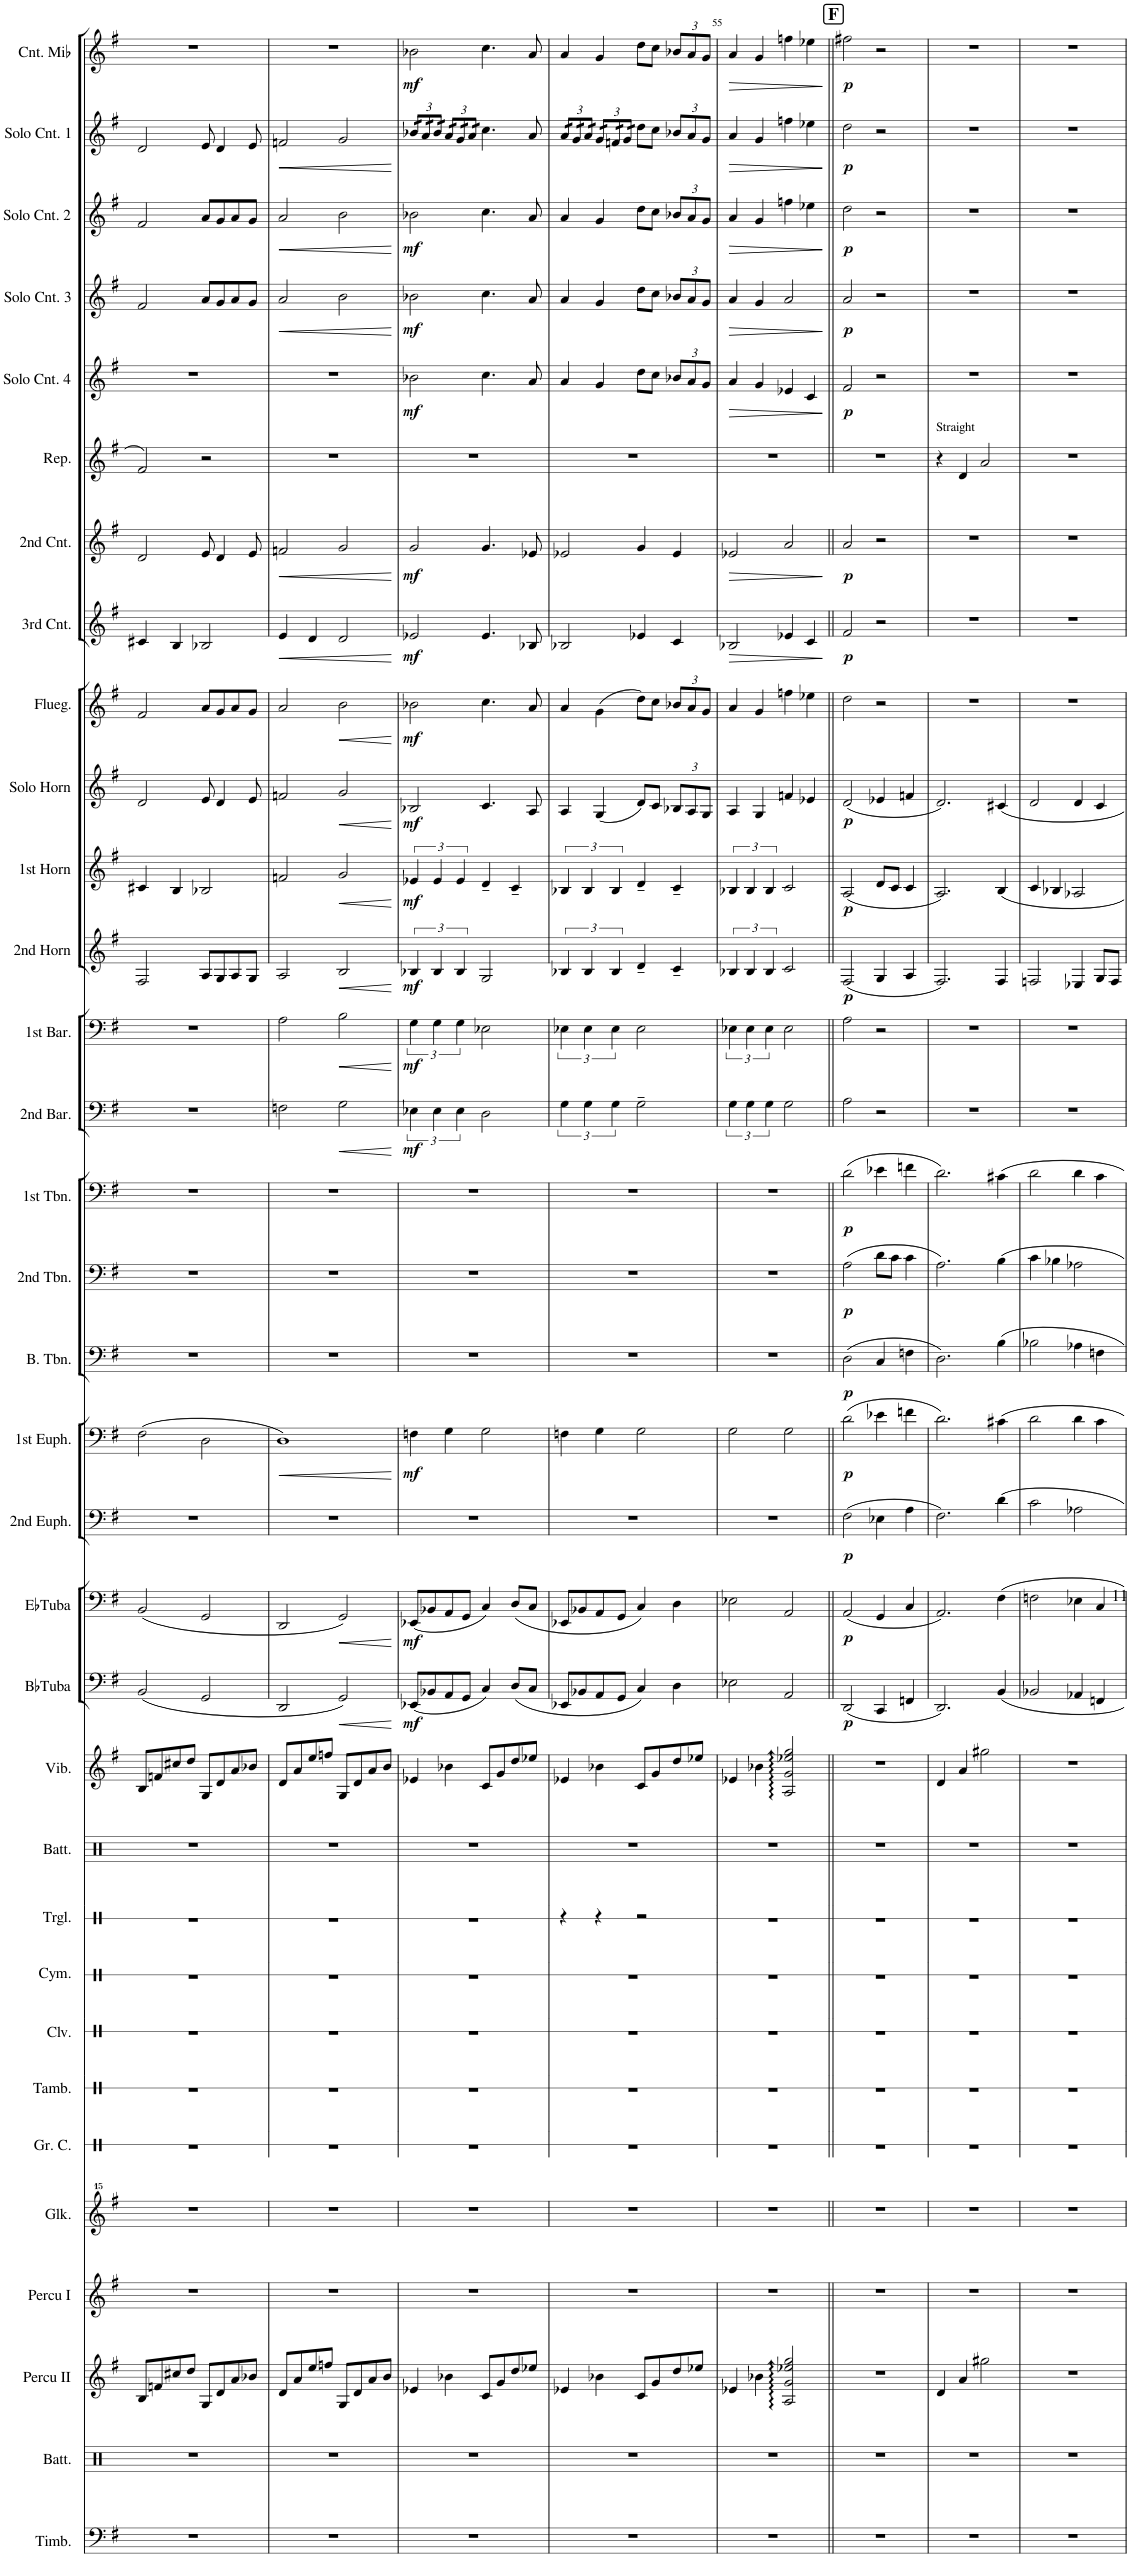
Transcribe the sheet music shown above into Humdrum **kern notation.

**kern	**kern	**kern	**kern	**kern	**kern	**kern	**kern	**kern	**kern	**kern	**kern	**kern	**dynam	**kern	**dynam	**kern	**dynam	**kern	**dynam	**kern	**dynam	**kern	**dynam	**kern	**dynam	**kern	**dynam	**kern	**dynam	**kern	**dynam	**kern	**dynam	**kern	**dynam	**kern	**dynam	**kern	**dynam	**kern	**dynam	**kern	**kern	**dynam	**kern	**dynam	**kern	**dynam	**kern	**dynam	**kern	**dynam
*part33	*part32	*part31	*part30	*part29	*part28	*part27	*part26	*part25	*part24	*part23	*part22	*part21	*part21	*part20	*part20	*part19	*part19	*part18	*part18	*part17	*part17	*part16	*part16	*part15	*part15	*part14	*part14	*part13	*part13	*part12	*part12	*part11	*part11	*part10	*part10	*part9	*part9	*part8	*part8	*part7	*part7	*part6	*part5	*part5	*part4	*part4	*part3	*part3	*part2	*part2	*part1	*part1
*staff33	*staff32	*staff31	*staff30	*staff29	*staff28	*staff27	*staff26	*staff25	*staff24	*staff23	*staff22	*staff21	*staff21	*staff20	*staff20	*staff19	*staff19	*staff18	*staff18	*staff17	*staff17	*staff16	*staff16	*staff15	*staff15	*staff14	*staff14	*staff13	*staff13	*staff12	*staff12	*staff11	*staff11	*staff10	*staff10	*staff9	*staff9	*staff8	*staff8	*staff7	*staff7	*staff6	*staff5	*staff5	*staff4	*staff4	*staff3	*staff3	*staff2	*staff2	*staff1	*staff1
*I"Timbales	*I"Batterie	*I"Percu II	*I"Percu I	*I"Glockenspiel	*I"Grosse caisse	*I"Tambourin	*I"Claves	*I"Cymbale	*I"Triangle	*I"Batterie	*I"Vibraphone	*I"BbTuba	*	*I"EbTuba	*	*I"2nd Euphonium	*	*I"1st Euphonium	*	*I"Bass Trombone	*	*I"2nd Trombone	*	*I"1st Trombone	*	*I"2nd Baryton	*	*I"1st Baryton	*	*I"2nd Horn	*	*I"1st Horn	*	*I"Solo Horn	*	*I"Fluegelhorn	*	*I"3rd Cornet	*	*I"2nd Cornet	*	*I"Repiano	*I"Solo Cornet 4	*	*I"Solo Cornet 3	*	*I"Solo Cornet 2	*	*I"Solo Cornet 1	*	*I"Cornet en Mib	*
*I'Timb.	*I'Batt.	*I'Percu II	*I'Percu I	*I'Glk.	*I'Gr. C.	*I'Tamb.	*I'Clv.	*I'Cym.	*I'Trgl.	*I'Batt.	*I'Vib.	*I'BbTuba	*	*I'EbTuba	*	*I'2nd Euph.	*	*I'1st Euph.	*	*I'B. Tbn.	*	*I'2nd Tbn.	*	*I'1st Tbn.	*	*I'2nd Bar.	*	*I'1st Bar.	*	*I'2nd Horn	*	*I'1st Horn	*	*I'Solo Horn	*	*I'Flueg.	*	*I'3rd Cnt.	*	*I'2nd Cnt.	*	*I'Rep.	*I'Solo Cnt. 4	*	*I'Solo Cnt. 3	*	*I'Solo Cnt. 2	*	*I'Solo Cnt. 1	*	*I'Cnt. Mib	*
!!LO:PB:g=z
*clefF4	*clefX	*clefG2	*clefG2	*clefG^^2	*clefX	*clefX	*clefX	*clefX	*clefX	*clefX	*clefG2	*clefF4	*	*clefF4	*	*clefF4	*	*clefF4	*	*clefF4	*	*clefF4	*	*clefF4	*	*clefF4	*	*clefF4	*	*clefG2	*	*clefG2	*	*clefG2	*	*clefG2	*	*clefG2	*	*clefG2	*	*clefG2	*clefG2	*	*clefG2	*	*clefG2	*	*clefG2	*	*clefG2	*
*	*	*	*	*	*	*	*	*	*	*	*	*	*	*	*	*	*	*	*	*	*	*	*	*	*	*ITrd4c7	*	*ITrd4c7	*	*ITrd4c7	*	*ITrd4c7	*	*ITrd4c7	*	*ITrd1c2	*	*ITrd1c2	*	*ITrd1c2	*	*ITrd1c2	*ITrd1c2	*	*ITrd1c2	*	*ITrd1c2	*	*ITrd1c2	*	*ITrd1c2	*
*k[f#]	*k[]	*k[f#]	*k[f#]	*k[f#]	*k[]	*k[]	*k[]	*k[]	*k[]	*k[]	*k[f#]	*k[f#]	*	*k[f#]	*	*k[f#]	*	*k[f#]	*	*k[f#]	*	*k[f#]	*	*k[f#]	*	*k[f#]	*	*k[f#]	*	*k[f#]	*	*k[f#]	*	*k[f#]	*	*k[f#]	*	*k[f#]	*	*k[f#]	*	*k[f#]	*k[f#]	*	*k[f#]	*	*k[f#]	*	*k[f#]	*	*k[f#]	*
*M4/4	*M4/4	*M4/4	*M4/4	*M4/4	*M4/4	*M4/4	*M4/4	*M4/4	*M4/4	*M4/4	*M4/4	*M4/4	*	*M4/4	*	*M4/4	*	*M4/4	*	*M4/4	*	*M4/4	*	*M4/4	*	*M4/4	*	*M4/4	*	*M4/4	*	*M4/4	*	*M4/4	*	*M4/4	*	*M4/4	*	*M4/4	*	*M4/4	*M4/4	*	*M4/4	*	*M4/4	*	*M4/4	*	*M4/4	*
=51	=51	=51	=51	=51	=51	=51	=51	=51	=51	=51	=51	=51	=51	=51	=51	=51	=51	=51	=51	=51	=51	=51	=51	=51	=51	=51	=51	=51	=51	=51	=51	=51	=51	=51	=51	=51	=51	=51	=51	=51	=51	=51	=51	=51	=51	=51	=51	=51	=51	=51	=51	=51
1r	1r	8B/L	1r	1r	1r	1r	1r	1r	1r	1r	8B/L	(2BB/	.	(2BB/	.	1r	.	(2F#\	.	1r	.	1r	.	1r	.	1r	.	1r	.	2F#/	.	4c#X/	.	2d/	.	2f#/	.	4c#X/	.	2d/	.	2f#/	1r	.	2f#/	.	2f#/	.	2d/	.	1r	.
.	.	8fn/	.	.	.	.	.	.	.	.	8fn/	.	.	.	.	.	.	.	.	.	.	.	.	.	.	.	.	.	.	.	.	.	.	.	.	.	.	.	.	.	.	.	.	.	.	.	.	.	.	.	.	.
.	.	8cc#X/	.	.	.	.	.	.	.	.	8cc#X/	.	.	.	.	.	.	.	.	.	.	.	.	.	.	.	.	.	.	.	.	4B/	.	.	.	.	.	4B/	.	.	.	.	.	.	.	.	.	.	.	.	.	.
.	.	8dd/J	.	.	.	.	.	.	.	.	8dd/J	.	.	.	.	.	.	.	.	.	.	.	.	.	.	.	.	.	.	.	.	.	.	.	.	.	.	.	.	.	.	.	.	.	.	.	.	.	.	.	.	.
.	.	8G/L	.	.	.	.	.	.	.	.	8G/L	2GG/	.	2GG/	.	.	.	2D\	.	.	.	.	.	.	.	.	.	.	.	8A/L	.	2B-X/	.	8e/	.	8a/L	.	2B-X/	.	8e/	.	2r	.	.	8a/L	.	8a/L	.	8e/	.	.	.
.	.	8d/	.	.	.	.	.	.	.	.	8d/	.	.	.	.	.	.	.	.	.	.	.	.	.	.	.	.	.	.	8G/	.	.	.	4d/	.	8g/	.	.	.	4d/	.	.	.	.	8g/	.	8g/	.	4d/	.	.	.
.	.	8a/	.	.	.	.	.	.	.	.	8a/	.	.	.	.	.	.	.	.	.	.	.	.	.	.	.	.	.	.	8A/	.	.	.	.	.	8a/	.	.	.	.	.	.	.	.	8a/	.	8a/	.	.	.	.	.
.	.	8b-X/J	.	.	.	.	.	.	.	.	8b-X/J	.	.	.	.	.	.	.	.	.	.	.	.	.	.	.	.	.	.	8G/J	.	.	.	8e/	.	8g/J	.	.	.	8e/	.	.	.	.	8g/J	.	8g/J	.	8e/	.	.	.
=52	=52	=52	=52	=52	=52	=52	=52	=52	=52	=52	=52	=52	=52	=52	=52	=52	=52	=52	=52	=52	=52	=52	=52	=52	=52	=52	=52	=52	=52	=52	=52	=52	=52	=52	=52	=52	=52	=52	=52	=52	=52	=52	=52	=52	=52	=52	=52	=52	=52	=52	=52	=52
!	!	!	!	!	!	!	!	!	!	!	!	!	!	!	!	!	!	!	!LO:HP:b	!	!	!	!	!	!	!	!	!	!	!	!	!	!	!	!	!	!	!	!LO:HP:b	!	!LO:HP:b	!	!	!	!	!LO:HP:b	!	!LO:HP:b	!	!LO:HP:b	!	!
1r	1r	8d/L	1r	1r	1r	1r	1r	1r	1r	1r	8d/L	2DD/	.	2DD/	.	1r	.	1D)	<	1r	.	1r	.	1r	.	2Fn\	.	2A\	.	2A/	.	2fn/	.	2fn/	.	2a/	.	4e/	<	2fn/	<	1r	1r	.	2a/	<	2a/	<	2fn/	<	1r	.
.	.	8a/	.	.	.	.	.	.	.	.	8a/	.	.	.	.	.	.	.	.	.	.	.	.	.	.	.	.	.	.	.	.	.	.	.	.	.	.	.	.	.	.	.	.	.	.	.	.	.	.	.	.	.
.	.	8ee/	.	.	.	.	.	.	.	.	8ee/	.	.	.	.	.	.	.	.	.	.	.	.	.	.	.	.	.	.	.	.	.	.	.	.	.	.	4d/	.	.	.	.	.	.	.	.	.	.	.	.	.	.
.	.	8ffn/J	.	.	.	.	.	.	.	.	8ffn/J	.	.	.	.	.	.	.	.	.	.	.	.	.	.	.	.	.	.	.	.	.	.	.	.	.	.	.	.	.	.	.	.	.	.	.	.	.	.	.	.	.
!	!	!	!	!	!	!	!	!	!	!	!	!	!LO:HP:b	!	!LO:HP:b	!	!	!	!	!	!	!	!	!	!	!	!LO:HP:b	!	!LO:HP:b	!	!LO:HP:b	!	!LO:HP:b	!	!LO:HP:b	!	!LO:HP:b	!	!	!	!	!	!	!	!	!	!	!	!	!	!	!
.	.	8G/L	.	.	.	.	.	.	.	.	8G/L	2GG/)	<	2GG/)	<	.	.	.	.	.	.	.	.	.	.	2G\	<	2B\	<	2B/	<	2g/	<	2g/	<	2b\	<	2d/	.	2g/	.	.	.	.	2b\	.	2b\	.	2g/	.	.	.
.	.	8d/	.	.	.	.	.	.	.	.	8d/	.	.	.	.	.	.	.	.	.	.	.	.	.	.	.	.	.	.	.	.	.	.	.	.	.	.	.	.	.	.	.	.	.	.	.	.	.	.	.	.	.
.	.	8a/	.	.	.	.	.	.	.	.	8a/	.	.	.	.	.	.	.	.	.	.	.	.	.	.	.	.	.	.	.	.	.	.	.	.	.	.	.	.	.	.	.	.	.	.	.	.	.	.	.	.	.
.	.	8b/J	.	.	.	.	.	.	.	.	8b/J	.	.	.	.	.	.	.	.	.	.	.	.	.	.	.	.	.	.	.	.	.	.	.	.	.	.	.	.	.	.	.	.	.	.	.	.	.	.	.	.	.
.	.	.	.	.	.	.	.	.	.	.	.	.	[	.	[	.	.	.	[	.	.	.	.	.	.	.	[	.	[	.	[	.	[	.	[	.	[	.	[	.	[	.	.	.	.	[	.	[	.	[	.	.
=53	=53	=53	=53	=53	=53	=53	=53	=53	=53	=53	=53	=53	=53	=53	=53	=53	=53	=53	=53	=53	=53	=53	=53	=53	=53	=53	=53	=53	=53	=53	=53	=53	=53	=53	=53	=53	=53	=53	=53	=53	=53	=53	=53	=53	=53	=53	=53	=53	=53	=53	=53	=53
*	*	*	*	*	*	*	*	*	*	*	*	*	*	*	*	*	*	*	*	*	*	*	*	*	*	*	*	*	*	*	*	*	*	*	*	*	*	*	*	*	*	*	*	*	*	*	*	*	*Xbrackettup	*	*	*
!	!	!	!	!	!	!	!	!	!	!	!	!	!LO:DY:b	!	!LO:DY:b	!	!	!	!LO:DY:b	!	!	!	!	!	!	!	!LO:DY:b	!	!LO:DY:b	!	!LO:DY:b	!	!LO:DY:b	!	!LO:DY:b	!	!LO:DY:b	!	!LO:DY:b	!	!LO:DY:b	!	!	!LO:DY:b	!	!LO:DY:b	!	!LO:DY:b	!	!	!	!LO:DY:b
*	*	*	*	*	*	*	*	*	*	*	*	*	*	*	*	*	*	*	*	*	*	*	*	*	*	*	*	*	*	*	*	*	*	*	*	*	*	*	*	*	*	*	*	*	*	*	*	*	*tremolo	*	*	*
1r	1r	4e-X/	1r	1r	1r	1r	1r	1r	1r	1r	4e-X/	(8EE-X/L	mf	(8EE-X/L	mf	1r	.	4Fn\	mf	1r	.	1r	.	1r	.	6E-X\	mf	6G\	mf	6B-X/	mf	6e-X/	mf	2B-X/	mf	2b-X\	mf	2e-X/	mf	2g/	mf	1r	2b-X\	mf	2b-X\	mf	2b-X\	mf	24b-X/LL	.	2b-X\	mf
.	.	.	.	.	.	.	.	.	.	.	.	.	.	.	.	.	.	.	.	.	.	.	.	.	.	.	.	.	.	.	.	.	.	.	.	.	.	.	.	.	.	.	.	.	.	.	.	.	24b-X/	.	.	.
.	.	.	.	.	.	.	.	.	.	.	.	.	.	.	.	.	.	.	.	.	.	.	.	.	.	.	.	.	.	.	.	.	.	.	.	.	.	.	.	.	.	.	.	.	.	.	.	.	24a/	.	.	.
.	.	.	.	.	.	.	.	.	.	.	.	8BB-X/	.	8BB-X/	.	.	.	.	.	.	.	.	.	.	.	.	.	.	.	.	.	.	.	.	.	.	.	.	.	.	.	.	.	.	.	.	.	.	24a/	.	.	.
.	.	.	.	.	.	.	.	.	.	.	.	.	.	.	.	.	.	.	.	.	.	.	.	.	.	6E-\	.	6G\	.	6B-/	.	6e-/	.	.	.	.	.	.	.	.	.	.	.	.	.	.	.	.	24b-/	.	.	.
.	.	.	.	.	.	.	.	.	.	.	.	.	.	.	.	.	.	.	.	.	.	.	.	.	.	.	.	.	.	.	.	.	.	.	.	.	.	.	.	.	.	.	.	.	.	.	.	.	24b-/JJ	.	.	.
.	.	4b-X\	.	.	.	.	.	.	.	.	4b-X\	8AA/	.	8AA/	.	.	.	4G\	.	.	.	.	.	.	.	.	.	.	.	.	.	.	.	.	.	.	.	.	.	.	.	.	.	.	.	.	.	.	24a/LL	.	.	.
.	.	.	.	.	.	.	.	.	.	.	.	.	.	.	.	.	.	.	.	.	.	.	.	.	.	.	.	.	.	.	.	.	.	.	.	.	.	.	.	.	.	.	.	.	.	.	.	.	24a/	.	.	.
.	.	.	.	.	.	.	.	.	.	.	.	.	.	.	.	.	.	.	.	.	.	.	.	.	.	6E-\	.	6G\	.	6B-/	.	6e-/	.	.	.	.	.	.	.	.	.	.	.	.	.	.	.	.	24g/	.	.	.
.	.	.	.	.	.	.	.	.	.	.	.	8GG/J	.	8GG/J	.	.	.	.	.	.	.	.	.	.	.	.	.	.	.	.	.	.	.	.	.	.	.	.	.	.	.	.	.	.	.	.	.	.	24g/	.	.	.
.	.	.	.	.	.	.	.	.	.	.	.	.	.	.	.	.	.	.	.	.	.	.	.	.	.	.	.	.	.	.	.	.	.	.	.	.	.	.	.	.	.	.	.	.	.	.	.	.	24a/	.	.	.
.	.	.	.	.	.	.	.	.	.	.	.	.	.	.	.	.	.	.	.	.	.	.	.	.	.	.	.	.	.	.	.	.	.	.	.	.	.	.	.	.	.	.	.	.	.	.	.	.	24a/JJ	.	.	.
*	*	*	*	*	*	*	*	*	*	*	*	*	*	*	*	*	*	*	*	*	*	*	*	*	*	*	*	*	*	*	*	*	*	*	*	*	*	*	*	*	*	*	*	*	*	*	*	*	*Xtremolo	*	*	*
.	.	8c/L	.	.	.	.	.	.	.	.	8c/L	4C/)	.	4C/)	.	.	.	2G\	.	.	.	.	.	.	.	2D\	.	2E-X\	.	2G/	.	4d~/	.	4.c/	.	4.cc\	.	4.e-/	.	4.g/	.	.	4.cc\	.	4.cc\	.	4.cc\	.	4.cc\	.	4.cc\	.
.	.	8g/	.	.	.	.	.	.	.	.	8g/	.	.	.	.	.	.	.	.	.	.	.	.	.	.	.	.	.	.	.	.	.	.	.	.	.	.	.	.	.	.	.	.	.	.	.	.	.	.	.	.	.
.	.	8dd/	.	.	.	.	.	.	.	.	8dd/	(8D/L	.	(8D/L	.	.	.	.	.	.	.	.	.	.	.	.	.	.	.	.	.	4c~/	.	.	.	.	.	.	.	.	.	.	.	.	.	.	.	.	.	.	.	.
.	.	8ee-X/J	.	.	.	.	.	.	.	.	8ee-X/J	8C/J	.	8C/J	.	.	.	.	.	.	.	.	.	.	.	.	.	.	.	.	.	.	.	8A/	.	8a/	.	8B-X/	.	8e-X/	.	.	8a/	.	8a/	.	8a/	.	8a/	.	8a/	.
=54	=54	=54	=54	=54	=54	=54	=54	=54	=54	=54	=54	=54	=54	=54	=54	=54	=54	=54	=54	=54	=54	=54	=54	=54	=54	=54	=54	=54	=54	=54	=54	=54	=54	=54	=54	=54	=54	=54	=54	=54	=54	=54	=54	=54	=54	=54	=54	=54	=54	=54	=54	=54
*	*	*	*	*	*	*	*	*	*	*	*	*	*	*	*	*	*	*	*	*	*	*	*	*	*	*	*	*	*	*	*	*	*	*	*	*	*	*	*	*	*	*	*	*	*	*	*	*	*tremolo	*	*	*
1r	1r	4e-X/	1r	1r	1r	1r	1r	1r	4r	1r	4e-X/	8EE-X/L	.	8EE-X/L	.	1r	.	4Fn\	.	1r	.	1r	.	1r	.	6G\	.	6E-X\	.	6B-X/	.	6B-X/	.	4A/	.	4a/	.	2B-X/	.	2e-X/	.	1r	4a/	.	4a/	.	4a/	.	24a/LL	.	4a/	.
.	.	.	.	.	.	.	.	.	.	.	.	.	.	.	.	.	.	.	.	.	.	.	.	.	.	.	.	.	.	.	.	.	.	.	.	.	.	.	.	.	.	.	.	.	.	.	.	.	24a/	.	.	.
.	.	.	.	.	.	.	.	.	.	.	.	.	.	.	.	.	.	.	.	.	.	.	.	.	.	.	.	.	.	.	.	.	.	.	.	.	.	.	.	.	.	.	.	.	.	.	.	.	24g/	.	.	.
.	.	.	.	.	.	.	.	.	.	.	.	8BB-X/	.	8BB-X/	.	.	.	.	.	.	.	.	.	.	.	.	.	.	.	.	.	.	.	.	.	.	.	.	.	.	.	.	.	.	.	.	.	.	24g/	.	.	.
.	.	.	.	.	.	.	.	.	.	.	.	.	.	.	.	.	.	.	.	.	.	.	.	.	.	6G\	.	6E-\	.	6B-/	.	6B-/	.	.	.	.	.	.	.	.	.	.	.	.	.	.	.	.	24a/	.	.	.
.	.	.	.	.	.	.	.	.	.	.	.	.	.	.	.	.	.	.	.	.	.	.	.	.	.	.	.	.	.	.	.	.	.	.	.	.	.	.	.	.	.	.	.	.	.	.	.	.	24a/JJ	.	.	.
.	.	4b-X\	.	.	.	.	.	.	4r	.	4b-X\	8AA/	.	8AA/	.	.	.	4G\	.	.	.	.	.	.	.	.	.	.	.	.	.	.	.	(4G/	.	(4g\	.	.	.	.	.	.	4g/	.	4g/	.	4g/	.	24g/LL	.	4g/	.
.	.	.	.	.	.	.	.	.	.	.	.	.	.	.	.	.	.	.	.	.	.	.	.	.	.	.	.	.	.	.	.	.	.	.	.	.	.	.	.	.	.	.	.	.	.	.	.	.	24g/	.	.	.
.	.	.	.	.	.	.	.	.	.	.	.	.	.	.	.	.	.	.	.	.	.	.	.	.	.	6G\	.	6E-\	.	6B-/	.	6B-/	.	.	.	.	.	.	.	.	.	.	.	.	.	.	.	.	24fn/	.	.	.
.	.	.	.	.	.	.	.	.	.	.	.	8GG/J	.	8GG/J	.	.	.	.	.	.	.	.	.	.	.	.	.	.	.	.	.	.	.	.	.	.	.	.	.	.	.	.	.	.	.	.	.	.	24fn/	.	.	.
.	.	.	.	.	.	.	.	.	.	.	.	.	.	.	.	.	.	.	.	.	.	.	.	.	.	.	.	.	.	.	.	.	.	.	.	.	.	.	.	.	.	.	.	.	.	.	.	.	24g/	.	.	.
.	.	.	.	.	.	.	.	.	.	.	.	.	.	.	.	.	.	.	.	.	.	.	.	.	.	.	.	.	.	.	.	.	.	.	.	.	.	.	.	.	.	.	.	.	.	.	.	.	24g/JJ	.	.	.
*	*	*	*	*	*	*	*	*	*	*	*	*	*	*	*	*	*	*	*	*	*	*	*	*	*	*	*	*	*	*	*	*	*	*	*	*	*	*	*	*	*	*	*	*	*	*	*	*	*Xtremolo	*	*	*
.	.	8c/L	.	.	.	.	.	.	2r	.	8c/L	4C/)	.	4C/)	.	.	.	2G\	.	.	.	.	.	.	.	2G~\	.	2E-\	.	4d~/	.	4d~/	.	8d/L)	.	8dd\L)	.	4e-X/	.	4g/	.	.	8dd\L	.	8dd\L	.	8dd\L	.	8dd\L	.	8dd\L	.
.	.	8g/	.	.	.	.	.	.	.	.	8g/	.	.	.	.	.	.	.	.	.	.	.	.	.	.	.	.	.	.	.	.	.	.	8c/J	.	8cc\J	.	.	.	.	.	.	8cc\J	.	8cc\J	.	8cc\J	.	8cc\J	.	8cc\J	.
*	*	*	*	*	*	*	*	*	*	*	*	*	*	*	*	*	*	*	*	*	*	*	*	*	*	*	*	*	*	*	*	*	*	*Xbrackettup	*	*Xbrackettup	*	*	*	*	*	*	*Xbrackettup	*	*Xbrackettup	*	*Xbrackettup	*	*	*	*Xbrackettup	*
.	.	8dd/	.	.	.	.	.	.	.	.	8dd/	4D\	.	4D\	.	.	.	.	.	.	.	.	.	.	.	.	.	.	.	4c~/	.	4c~/	.	12B-X/L	.	12b-X/L	.	4c/	.	4e-/	.	.	12b-X/L	.	12b-X/L	.	12b-X/L	.	12b-X/L	.	12b-X/L	.
.	.	.	.	.	.	.	.	.	.	.	.	.	.	.	.	.	.	.	.	.	.	.	.	.	.	.	.	.	.	.	.	.	.	12A/	.	12a/	.	.	.	.	.	.	12a/	.	12a/	.	12a/	.	12a/	.	12a/	.
.	.	8ee-X/J	.	.	.	.	.	.	.	.	8ee-X/J	.	.	.	.	.	.	.	.	.	.	.	.	.	.	.	.	.	.	.	.	.	.	.	.	.	.	.	.	.	.	.	.	.	.	.	.	.	.	.	.	.
.	.	.	.	.	.	.	.	.	.	.	.	.	.	.	.	.	.	.	.	.	.	.	.	.	.	.	.	.	.	.	.	.	.	12G/J	.	12g/J	.	.	.	.	.	.	12g/J	.	12g/J	.	12g/J	.	12g/J	.	12g/J	.
=55	=55	=55	=55	=55	=55	=55	=55	=55	=55	=55	=55	=55	=55	=55	=55	=55	=55	=55	=55	=55	=55	=55	=55	=55	=55	=55	=55	=55	=55	=55	=55	=55	=55	=55	=55	=55	=55	=55	=55	=55	=55	=55	=55	=55	=55	=55	=55	=55	=55	=55	=55	=55
!	!	!	!	!	!	!	!	!	!	!	!	!	!	!	!	!	!	!	!	!	!	!	!	!	!	!	!	!	!	!	!	!	!	!	!	!	!	!	!LO:HP:b	!	!LO:HP:b	!	!	!LO:HP:b	!	!LO:HP:b	!	!LO:HP:b	!	!LO:HP:b	!	!LO:HP:b
1r	1r	4e-X/	1r	1r	1r	1r	1r	1r	1r	1r	4e-X/	2E-X\	.	2E-X\	.	1r	.	2G\	.	1r	.	1r	.	1r	.	6G\	.	6E-X\	.	6B-X/	.	6B-X/	.	4A/	.	4a/	.	2B-X/	>	2e-X/	>	1r	4a/	>	4a/	>	4a/	>	4a/	>	4a/	>
.	.	.	.	.	.	.	.	.	.	.	.	.	.	.	.	.	.	.	.	.	.	.	.	.	.	6G\	.	6E-\	.	6B-/	.	6B-/	.	.	.	.	.	.	.	.	.	.	.	.	.	.	.	.	.	.	.	.
.	.	4b-X\	.	.	.	.	.	.	.	.	4b-X\	.	.	.	.	.	.	.	.	.	.	.	.	.	.	.	.	.	.	.	.	.	.	4G/	.	4g/	.	.	.	.	.	.	4g/	.	4g/	.	4g/	.	4g/	.	4g/	.
.	.	.	.	.	.	.	.	.	.	.	.	.	.	.	.	.	.	.	.	.	.	.	.	.	.	6G\	.	6E-\	.	6B-/	.	6B-/	.	.	.	.	.	.	.	.	.	.	.	.	.	.	.	.	.	.	.	.
.	.	2A/:: 2g/:: 2ee-X/:: 2gg/::	.	.	.	.	.	.	.	.	2A/:: 2g/:: 2ee-X/:: 2gg/::	2AA/	.	2AA/	.	.	.	2G\	.	.	.	.	.	.	.	2G\	.	2E-\	.	2c/	.	2c/	.	4fn/	.	4ffn\	.	4e-X/	.	2a/	.	.	4e-X/	.	2a/	.	4ffn\	.	4ffn\	.	4ffn\	.
.	.	.	.	.	.	.	.	.	.	.	.	.	.	.	.	.	.	.	.	.	.	.	.	.	.	.	.	.	.	.	.	.	.	4e-X/	.	4ee-X\	.	4c/	.	.	.	.	4c/	.	.	.	4ee-X\	.	4ee-X\	.	4ee-X\	.
.	.	.	.	.	.	.	.	.	.	.	.	.	.	.	.	.	.	.	.	.	.	.	.	.	.	.	.	.	.	.	.	.	.	.	.	.	.	.	]	.	]	.	.	]	.	]	.	]	.	]	.	]
!!LO:REH:place=s1:a:B:cj:fs=14:t=F
=56||	=56||	=56||	=56||	=56||	=56||	=56||	=56||	=56||	=56||	=56||	=56||	=56||	=56||	=56||	=56||	=56||	=56||	=56||	=56||	=56||	=56||	=56||	=56||	=56||	=56||	=56||	=56||	=56||	=56||	=56||	=56||	=56||	=56||	=56||	=56||	=56||	=56||	=56||	=56||	=56||	=56||	=56||	=56||	=56||	=56||	=56||	=56||	=56||	=56||	=56||	=56||	=56||
!	!	!	!	!	!	!	!	!	!	!	!	!	!LO:DY:b	!	!LO:DY:b	!	!LO:DY:b	!	!LO:DY:b	!	!LO:DY:b	!	!LO:DY:b	!	!LO:DY:b	!	!	!	!	!	!LO:DY:b	!	!LO:DY:b	!	!LO:DY:b	!	!	!	!LO:DY:b	!	!LO:DY:b	!	!	!LO:DY:b	!	!LO:DY:b	!	!LO:DY:b	!	!LO:DY:b	!	!LO:DY:b
1r	1r	1r	1r	1r	1r	1r	1r	1r	1r	1r	1r	(2DD/	p	(2AA/	p	(2F#\	p	(2d\	p	(2D\	p	(2A\	p	(2d\	p	2A\	.	2A\	.	(2F#/	p	(2A/	p	(2d/	p	2dd\	.	2f#/	p	2a/	p	1r	2f#/	p	2a/	p	2dd\	p	2dd\	p	2ff#X\	p
.	.	.	.	.	.	.	.	.	.	.	.	4CC/	.	4GG/	.	4E-X\	.	4e-X\	.	4C/	.	8d\L	.	4e-X\	.	2r	.	2r	.	4G/	.	8d/L	.	4e-X/	.	2r	.	2r	.	2r	.	.	2r	.	2r	.	2r	.	2r	.	2r	.
.	.	.	.	.	.	.	.	.	.	.	.	.	.	.	.	.	.	.	.	.	.	8c\J	.	.	.	.	.	.	.	.	.	8c/J	.	.	.	.	.	.	.	.	.	.	.	.	.	.	.	.	.	.	.	.
.	.	.	.	.	.	.	.	.	.	.	.	4FFn/	.	4C/	.	4A\	.	4fn\	.	4Fn\	.	4c\	.	4fn\	.	.	.	.	.	4A/	.	4c/	.	4fn/	.	.	.	.	.	.	.	.	.	.	.	.	.	.	.	.	.	.
=57	=57	=57	=57	=57	=57	=57	=57	=57	=57	=57	=57	=57	=57	=57	=57	=57	=57	=57	=57	=57	=57	=57	=57	=57	=57	=57	=57	=57	=57	=57	=57	=57	=57	=57	=57	=57	=57	=57	=57	=57	=57	=57	=57	=57	=57	=57	=57	=57	=57	=57	=57	=57
!	!	!	!	!	!	!	!	!	!	!	!	!	!	!	!	!	!	!	!	!	!	!	!	!	!	!	!	!	!	!	!	!	!	!	!	!	!	!	!	!	!	!LO:TX:a:t=Straight	!	!	!	!	!	!	!	!	!	!
1r	1r	4d/	1r	1r	1r	1r	1r	1r	1r	1r	4d/	2.DD/)	.	2.AA/)	.	2.F#\)	.	2.d\)	.	2.D\)	.	2.A\)	.	2.d\)	.	1r	.	1r	.	2.F#/)	.	2.A/)	.	2.d/)	.	1r	.	1r	.	1r	.	4r	1r	.	1r	.	1r	.	1r	.	1r	.
.	.	4a/	.	.	.	.	.	.	.	.	4a/	.	.	.	.	.	.	.	.	.	.	.	.	.	.	.	.	.	.	.	.	.	.	.	.	.	.	.	.	.	.	4d/	.	.	.	.	.	.	.	.	.	.
.	.	2gg#X\	.	.	.	.	.	.	.	.	2gg#X\	.	.	.	.	.	.	.	.	.	.	.	.	.	.	.	.	.	.	.	.	.	.	.	.	.	.	.	.	.	.	2a/	.	.	.	.	.	.	.	.	.	.
.	.	.	.	.	.	.	.	.	.	.	.	4BB/	.	4F#\	.	4d\	.	4c#X\	.	4B\	.	4B\	.	4c#X\	.	.	.	.	.	4F#/	.	4B/	.	4c#X/	.	.	.	.	.	.	.	.	.	.	.	.	.	.	.	.	.	.
=58	=58	=58	=58	=58	=58	=58	=58	=58	=58	=58	=58	=58	=58	=58	=58	=58	=58	=58	=58	=58	=58	=58	=58	=58	=58	=58	=58	=58	=58	=58	=58	=58	=58	=58	=58	=58	=58	=58	=58	=58	=58	=58	=58	=58	=58	=58	=58	=58	=58	=58	=58	=58
1r	1r	1r	1r	1r	1r	1r	1r	1r	1r	1r	1r	2BB-X/	.	2Fn\	.	2c\	.	2d\	.	2B-X\	.	4c\	.	2d\	.	1r	.	1r	.	2Fn/	.	4c/	.	2d/	.	1r	.	1r	.	1r	.	1r	1r	.	1r	.	1r	.	1r	.	1r	.
.	.	.	.	.	.	.	.	.	.	.	.	.	.	.	.	.	.	.	.	.	.	4B-X\	.	.	.	.	.	.	.	.	.	4B-X/	.	.	.	.	.	.	.	.	.	.	.	.	.	.	.	.	.	.	.	.
.	.	.	.	.	.	.	.	.	.	.	.	4AA-X/	.	4E-X\	.	2A-X\	.	4d\	.	4A-X\	.	2A-X\	.	4d\	.	.	.	.	.	4E-X/	.	2A-X/	.	4d/	.	.	.	.	.	.	.	.	.	.	.	.	.	.	.	.	.	.
.	.	.	.	.	.	.	.	.	.	.	.	4FFn/	.	4C/	.	.	.	4c\	.	4Fn\	.	.	.	4c\	.	.	.	.	.	8G/L	.	.	.	4c/	.	.	.	.	.	.	.	.	.	.	.	.	.	.	.	.	.	.
.	.	.	.	.	.	.	.	.	.	.	.	.	.	.	.	.	.	.	.	.	.	.	.	.	.	.	.	.	.	8F/J	.	.	.	.	.	.	.	.	.	.	.	.	.	.	.	.	.	.	.	.	.	.
=	=	=	=	=	=	=	=	=	=	=	=	=	=	=	=	=	=	=	=	=	=	=	=	=	=	=	=	=	=	=	=	=	=	=	=	=	=	=	=	=	=	=	=	=	=	=	=	=	=	=	=	=
*-	*-	*-	*-	*-	*-	*-	*-	*-	*-	*-	*-	*-	*-	*-	*-	*-	*-	*-	*-	*-	*-	*-	*-	*-	*-	*-	*-	*-	*-	*-	*-	*-	*-	*-	*-	*-	*-	*-	*-	*-	*-	*-	*-	*-	*-	*-	*-	*-	*-	*-	*-	*-
